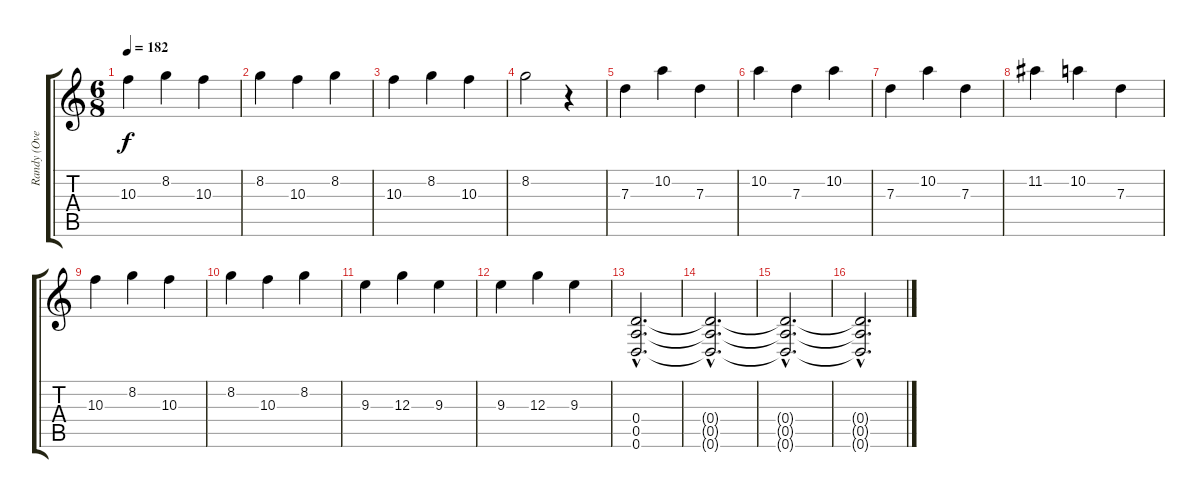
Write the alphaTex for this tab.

\track ("Randy (Overdriven Guitar)" "Randy (Ove") {instrument overdrivenguitar}
\staff {score tabs}
\tuning (E4 B3 G3 D3 A2 D2) {hide}
\ts (6 8)
\tempo 182
\clef g2
\ks c
10.3.4{dy f} 8.2.4 10.3.4 |
8.2.4 10.3.4 8.2.4 |
10.3.4 8.2.4 10.3.4 |
8.2.2 r.4 |
7.3.4 10.2.4 7.3.4 |
10.2.4 7.3.4 10.2.4 |
7.3.4 10.2.4 7.3.4 |
11.2.4 10.2.4 7.3.4 |
10.3.4 8.2.4 10.3.4 |
8.2.4 10.3.4 8.2.4 |
9.3.4 12.3.4 9.3.4 |
9.3.4 12.3.4 9.3.4 |
(0.4{hac} 0.5{hac} 0.6{hac}).2{d} |
(0.4{hac t} 0.5{hac t} 0.6{hac t}).2{d} |
(0.4{hac t} 0.5{hac t} 0.6{hac t}).2{d} |
(0.4{hac t} 0.5{hac t} 0.6{hac t}).2{d}
